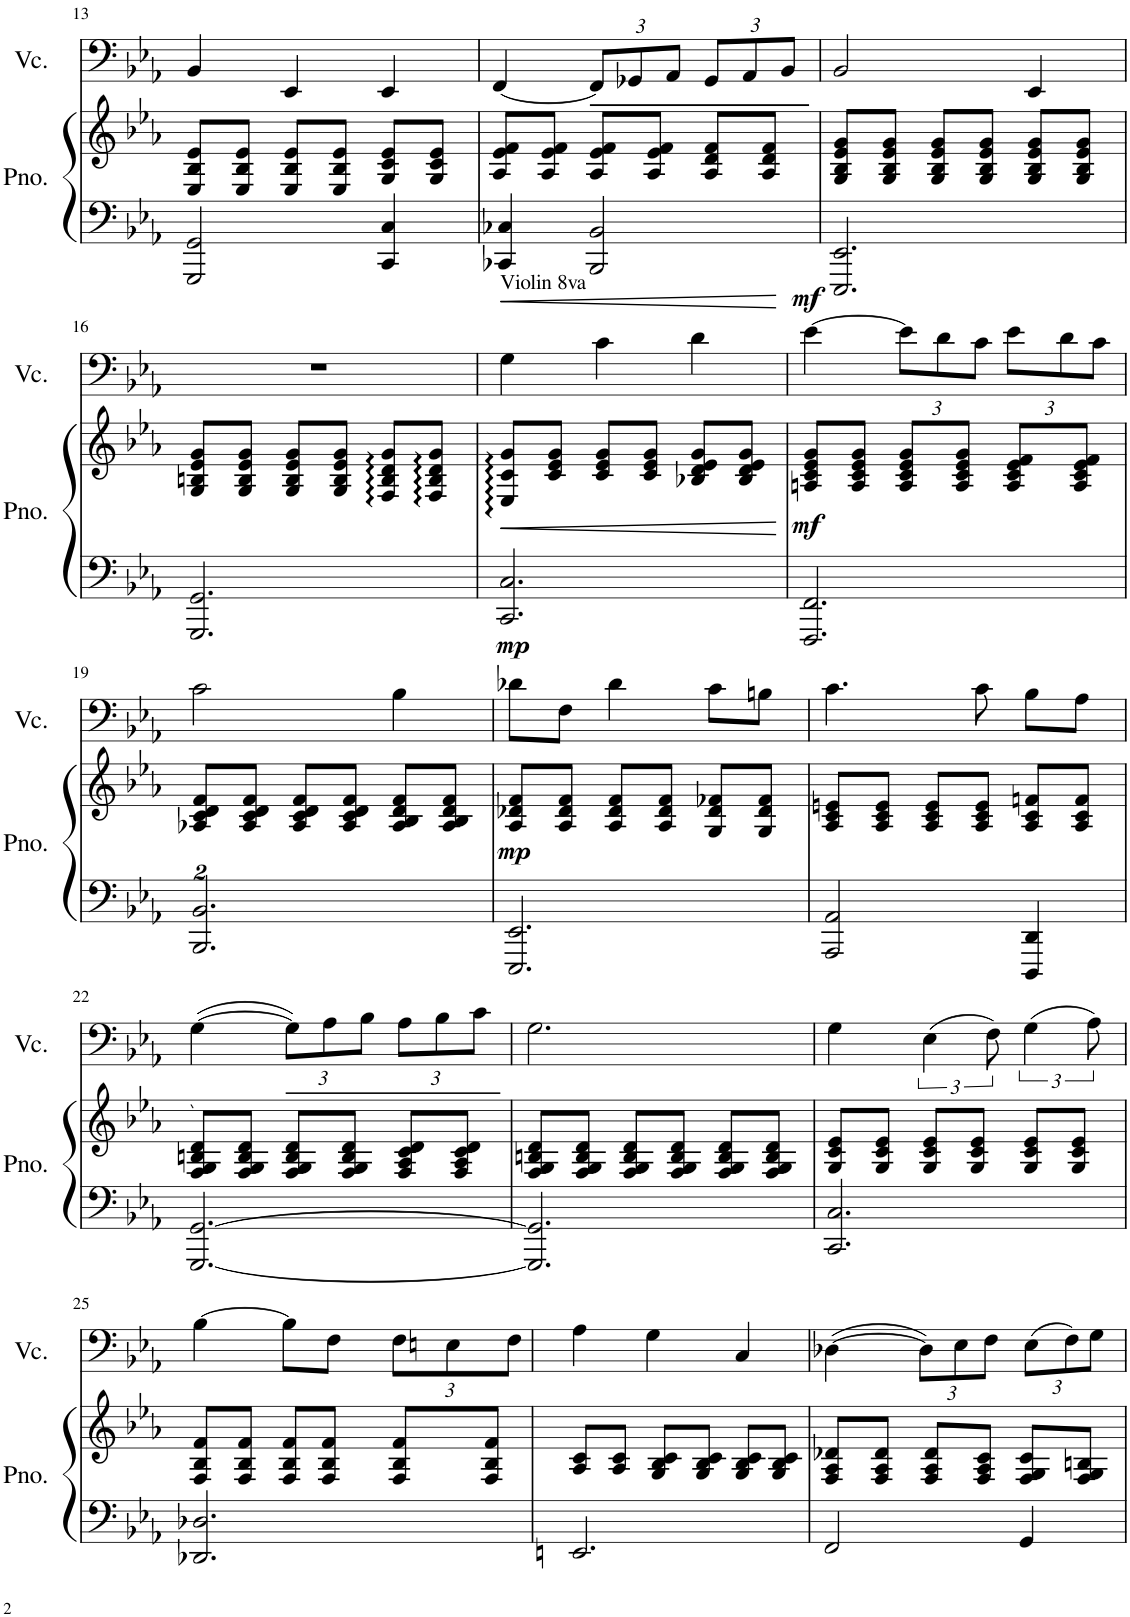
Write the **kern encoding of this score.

**kern	**kern	**dynam	**kern	**dynam
*part2	*part2	*part2	*part1	*part1
*staff3	*staff2	*staff2/3	*staff1	*staff1
*I"ピアノ	*	*	*I"Cello	*
!!LO:PB:g=z
*clefF4	*clefG2	*	*clefF4	*
*k[b-e-a-]	*k[b-e-a-]	*	*k[b-e-a-]	*
*M3/4	*M3/4	*	*M3/4	*
=13	=13	=13	=13	=13
2GGG/ 2GG/	8E-/ 8B-/ 8e-/L	.	4BB-/	.
.	8E-/ 8B-/ 8e-/J	.	.	.
.	8E-/ 8B-/ 8e-/L	.	4EE-/	.
.	8E-/ 8B-/ 8e-/J	.	.	.
4CC/ 4C/	8G/ 8c/ 8e-/L	.	4EE-/	.
.	8G/ 8c/ 8e-/J	.	.	.
=14	=14	=14	=14	=14
4CC-X/ 4C-X/	8A-/ 8e-/ 8f/L	.	[4FF/	.
.	8A-/ 8e-/ 8f/J	.	.	.
*	*	*	*Xbrackettup	*
2BBB-/ 2BB-/	8A-/ 8e-/ 8f/L	.	12FF/L]	.
.	.	.	12GG-X/	.
.	8A-/ 8e-/ 8f/J	.	.	.
.	.	.	12AA-/J	.
.	8A-/ 8d/ 8f/L	.	12GG-/L	.
.	.	.	12AA-/	.
.	8A-/ 8d/ 8f/J	.	.	.
.	.	.	12BB-/J	.
=15	=15	=15	=15	=15
2.EEE-/ 2.EE-/	8G/ 8B-/ 8e-/ 8g/L	.	2BB-/	.
.	8G/ 8B-/ 8e-/ 8g/J	.	.	.
.	8G/ 8B-/ 8e-/ 8g/L	.	.	.
.	8G/ 8B-/ 8e-/ 8g/J	.	.	.
.	8G/ 8B-/ 8e-/ 8g/L	.	4EE-/	.
.	8G/ 8B-/ 8e-/ 8g/J	.	.	.
!!LO:LB:g=z
=16	=16	=16	=16	=16
2.GGG/ 2.GG/	8G/ 8Bn/ 8e-/ 8g/L	.	2.r	.
.	8G/ 8B/ 8e-/ 8g/J	.	.	.
.	8G/ 8B/ 8e-/ 8g/L	.	.	.
.	8G/ 8B/ 8e-/ 8g/J	.	.	.
.	8F/:: 8B/:: 8d/:: 8g/::L	.	.	.
.	8F/:: 8B/:: 8d/:: 8g/::J	.	.	.
=17	=17	=17	=17	=17
!	!	!	!LO:TX:a:t=Violin 8va	!
!	!	!	!	!LO:HP:b
2.CC/ 2.C/	8E-/:: 8c/:: 8g/::L	.	4G\	<
.	8c/ 8e-/ 8g/J	.	.	.
.	8c/ 8e-/ 8g/L	.	4c\	.
.	8c/ 8e-/ 8g/J	.	.	.
.	8B-X/ 8d/ 8e-/ 8g/L	.	4d\	.
.	8B-/ 8d/ 8e-/ 8g/J	.	.	.
.	.	.	.	[
=18	=18	=18	=18	=18
!	!	!LO:DY:a=2	!	!LO:DY:a
2.FFF/ 2.FF/	8An/ 8c/ 8e-/ 8g/L	mf	[4e-\	mf
.	8A/ 8c/ 8e-/ 8g/J	.	.	.
.	8A/ 8c/ 8e-/ 8g/L	.	12e-\L]	.
.	.	.	12d\	.
.	8A/ 8c/ 8e-/ 8g/J	.	.	.
.	.	.	12c\J	.
.	8A/ 8c/ 8e-/ 8f/L	.	12e-\L	.
.	.	.	12d\	.
.	8A/ 8c/ 8e-/ 8f/J	.	.	.
.	.	.	12c\J	.
!!LO:LB:g=z
=19	=19	=19	=19	=19
2.BBB-/ 2.BB-/	8A-X/ 8c/ 8d/ 8f/L	.	2c\	.
.	8A-/ 8c/ 8d/ 8f/J	.	.	.
.	8A-/ 8c/ 8d/ 8f/L	.	.	.
.	8A-/ 8c/ 8d/ 8f/J	.	.	.
.	8A-/ 8B-/ 8d/ 8f/L	.	4B-\	.
.	8A-/ 8B-/ 8d/ 8f/J	.	.	.
=20	=20	=20	=20	=20
!	!	!LO:DY:a=2	!	!LO:DY:a
2.EEE-/ 2.EE-/	8A-/ 8d-X/ 8f/L	mp	8d-X\L	mp
.	8A-/ 8d-/ 8f/J	.	8F\J	.
.	8A-/ 8d-/ 8f/L	.	4d-\	.
.	8A-/ 8d-/ 8f/J	.	.	.
.	8G/ 8d-/ 8f-X/L	.	8c\L	.
.	8G/ 8d-/ 8f-/J	.	8Bn\J	.
=21	=21	=21	=21	=21
2AAA-/ 2AA-/	8A-/ 8c/ 8en/L	.	4.c\	.
.	8A-/ 8c/ 8e/J	.	.	.
.	8A-/ 8c/ 8e/L	.	.	.
.	8A-/ 8c/ 8e/J	.	8c\	.
4DDD/ 4DD/	8A-/ 8c/ 8fn/L	.	8B-\L	.
.	8A-/ 8c/ 8f/J	.	8A-\J	.
!!LO:LB:g=z
=22	=22	=22	=22	=22
[2.GGG/ [2.GG/	8F/ 8G/ 8Bn/ 8d/L	.	([4G\	.
.	8F/ 8G/ 8B/ 8d/J	.	.	.
.	8F/ 8G/ 8B/ 8d/L	.	12G\L])	.
.	.	.	12A-\	.
.	8F/ 8G/ 8B/ 8d/J	.	.	.
.	.	.	12B-\J	.
.	8F/ 8A-/ 8c/ 8d/L	.	12A-\L	.
.	.	.	12B-\	.
.	8F/ 8A-/ 8c/ 8d/J	.	.	.
.	.	.	12c\J	.
=23	=23	=23	=23	=23
2.GGG/] 2.GG/]	8F/ 8G/ 8Bn/ 8d/L	.	2.G\	.
.	8F/ 8G/ 8B/ 8d/J	.	.	.
.	8F/ 8G/ 8B/ 8d/L	.	.	.
.	8F/ 8G/ 8B/ 8d/J	.	.	.
.	8F/ 8G/ 8B/ 8d/L	.	.	.
.	8F/ 8G/ 8B/ 8d/J	.	.	.
=24	=24	=24	=24	=24
2.CC/ 2.C/	8G/ 8c/ 8e-/L	.	4G\	.
.	8G/ 8c/ 8e-/J	.	.	.
*	*	*	*brackettup	*
.	8G/ 8c/ 8e-/L	.	(6E-\	.
.	8G/ 8c/ 8e-/J	.	.	.
.	.	.	12F\)	.
.	8G/ 8c/ 8e-/L	.	(6G\	.
.	8G/ 8c/ 8e-/J	.	.	.
.	.	.	12A-\)	.
!!LO:LB:g=z
=25	=25	=25	=25	=25
2.DD-X/ 2.D-X/	8F/ 8B-/ 8f/L	.	[4B-\	.
.	8F/ 8B-/ 8f/J	.	.	.
.	8F/ 8B-/ 8f/L	.	8B-\L]	.
.	8F/ 8B-/ 8f/J	.	8F\J	.
*	*	*	*Xbrackettup	*
.	8F/ 8B-/ 8f/L	.	12F\L	.
.	.	.	12En\	.
.	8F/ 8B-/ 8f/J	.	.	.
.	.	.	12F\J	.
=26	=26	=26	=26	=26
2.EEn/	8A-/ 8c/L	.	4A-\	.
.	8A-/ 8c/J	.	.	.
.	8G/ 8B-/ 8c/L	.	4G\	.
.	8G/ 8B-/ 8c/J	.	.	.
.	8G/ 8B-/ 8c/L	.	4C/	.
.	8G/ 8B-/ 8c/J	.	.	.
=27	=27	=27	=27	=27
2FF/	8F/ 8A-/ 8d-X/L	.	([4D-X\	.
.	8F/ 8A-/ 8d-/J	.	.	.
.	8F/ 8A-/ 8d-/L	.	12D-\L])	.
.	.	.	12E-\	.
.	8F/ 8A-/ 8c/J	.	.	.
.	.	.	12F\J	.
4GG/	8F/ 8G/ 8c/L	.	(12E-\L	.
.	.	.	12F\)	.
.	8F/ 8G/ 8Bn/J	.	.	.
.	.	.	12G\J	.
=	=	=	=	=
*-	*-	*-	*-	*-
